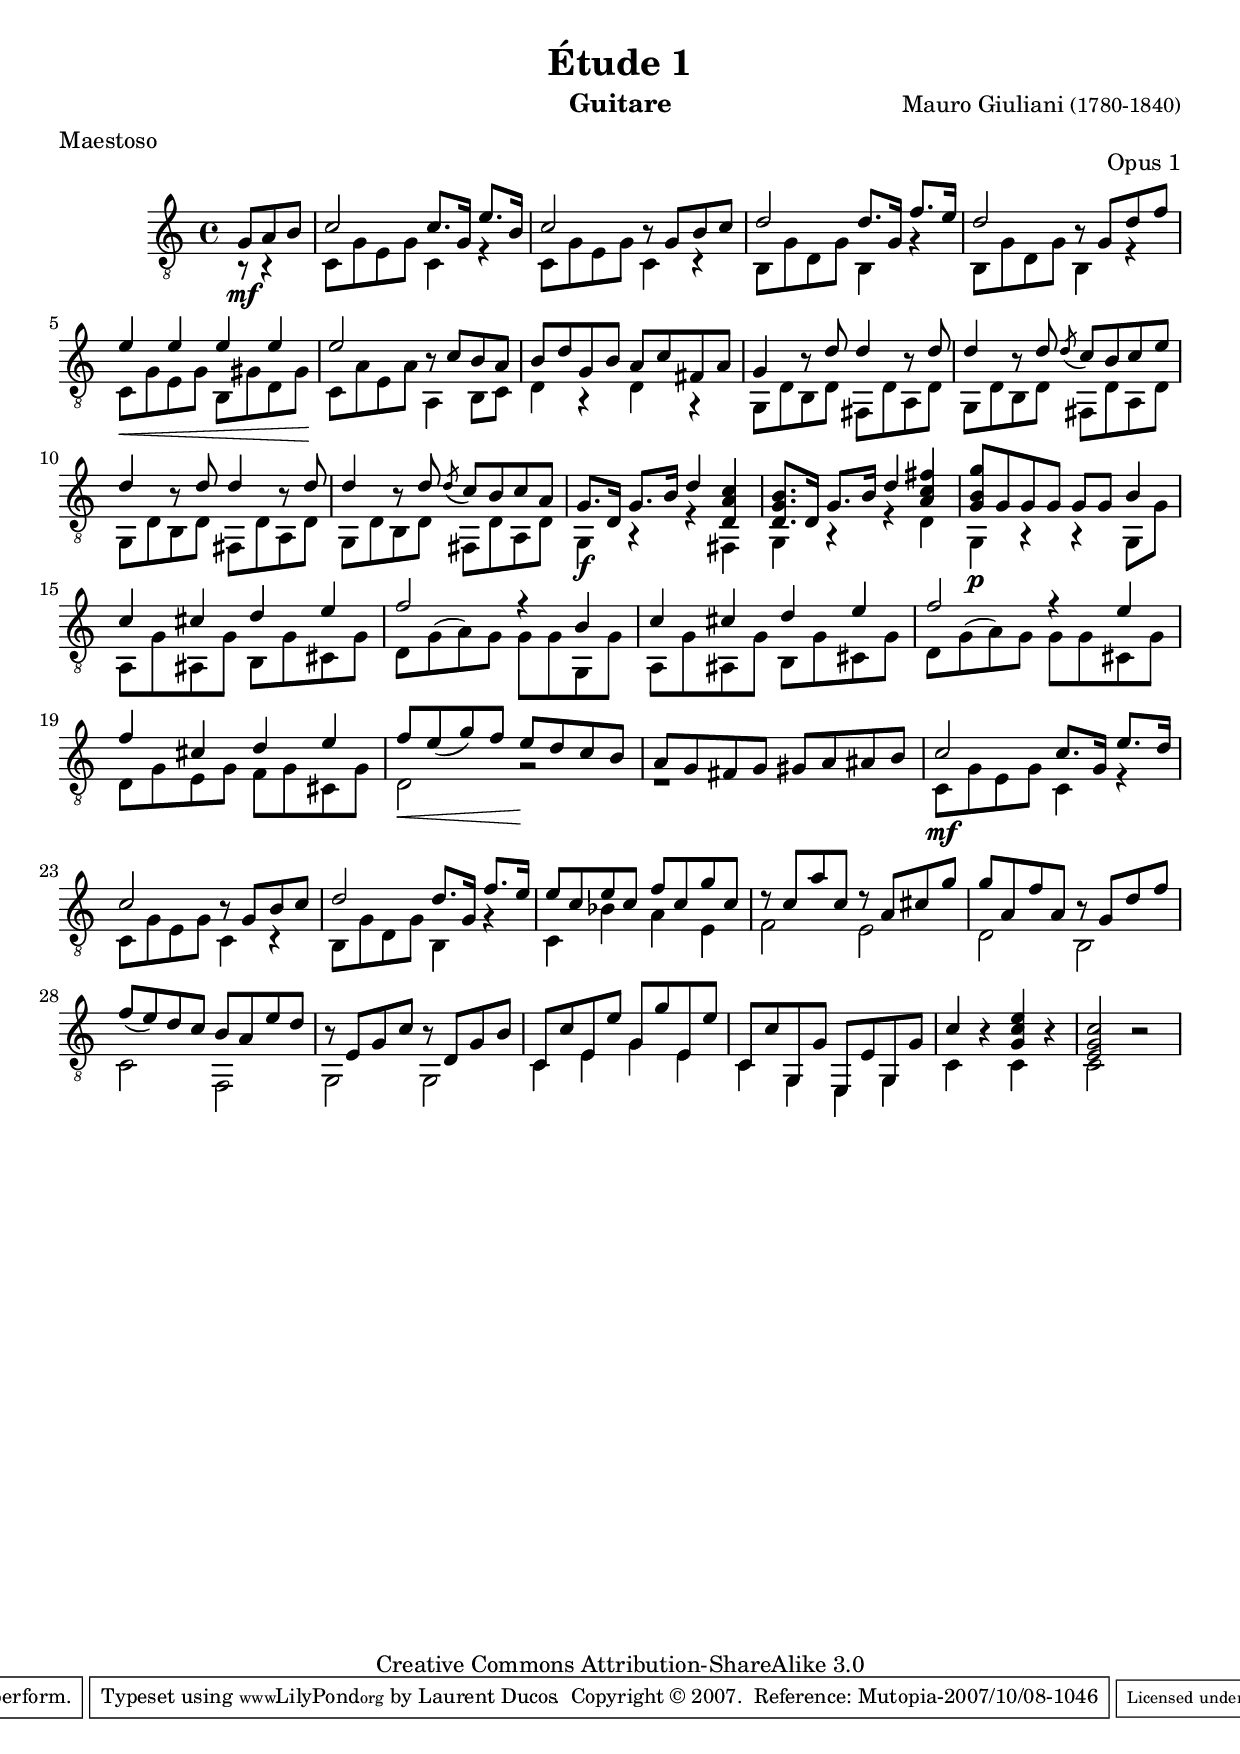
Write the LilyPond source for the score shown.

\version "2.10.0"

\header {
	title = "Étude 1"
	subtitle = ""
	poet = ""
	composer = \markup { "Mauro Giuliani" \small "(1780-1840)" }
	meter = "Maestoso"
	opus = "Opus 1"
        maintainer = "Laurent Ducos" 
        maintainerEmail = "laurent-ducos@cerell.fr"
	arranger = ""
	instrument = "Guitare"
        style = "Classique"
	dedication = ""
	piece = ""
	head = "Copie note à note du fac simile"
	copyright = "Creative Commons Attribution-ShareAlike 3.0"

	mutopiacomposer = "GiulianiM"
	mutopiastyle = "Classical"
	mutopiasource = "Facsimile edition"
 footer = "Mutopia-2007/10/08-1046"
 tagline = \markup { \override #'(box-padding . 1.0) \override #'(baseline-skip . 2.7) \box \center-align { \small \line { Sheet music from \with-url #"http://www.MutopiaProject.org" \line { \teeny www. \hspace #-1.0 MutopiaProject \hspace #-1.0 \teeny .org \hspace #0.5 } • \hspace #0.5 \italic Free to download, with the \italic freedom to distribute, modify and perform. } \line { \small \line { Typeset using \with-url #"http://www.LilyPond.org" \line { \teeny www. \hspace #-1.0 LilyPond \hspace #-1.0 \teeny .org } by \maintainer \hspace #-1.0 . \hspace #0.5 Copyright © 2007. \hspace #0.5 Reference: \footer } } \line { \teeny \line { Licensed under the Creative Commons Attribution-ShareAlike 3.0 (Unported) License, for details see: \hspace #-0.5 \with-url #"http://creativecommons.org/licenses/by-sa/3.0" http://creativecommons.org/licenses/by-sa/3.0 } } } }
}

global =  {
   \set Staff.midiInstrument = "acoustic guitar (nylon)"   
   \clef "G_8" 
   \time 4/4 
   \key c \major
   } 


soprano = \relative c' 
{
   \stemUp
\partial 8*3 g8 a b
c2 c8. g16 e'8. b16
c2 r8 g8 b c
d2 d8. g,16 f'8. e16
d2 r8 g,8 d' f
e4 e e e
e2 r8 c b a
b d g, b a c fis, a
g4 r8 d'8 d4 r8 d8
d4 r8 d8 \acciaccatura d8 c b c e
d4 r8 d8 d4 r8 d8
d4 r8 d8 \acciaccatura d8 c b c a
g8. d16 g8. b16 d4 <d, a' c>
<d g b>8. d16 g8. b16 d4 <a c fis>
<g b g'>8 g8 g8 g g g b4
c cis d e
f2 r4 b,
c cis d e
f2 r4 e
f cis d e
f8 e( g) f e d c b
a g fis g gis a ais b
c2 c8. g16 e'8. d16
c2 r8 g b c
d2 d8. g,16 f'8. e16
e8 c e c f c g' c,
r8 c a' c, r8 a cis g'
g a, f' a, r8 g d' f
f( e) d c b a e' d
r8 e, g c r8 d, g b
c, c' e, e' g, g' e, e'
c, c'  g, g' e, e' g, g'
c4 s4 <g c e> s4
<e g c>2 s2
}

basse = \relative c
 {
   \stemDown
\partial 8*3 r8\mf r4
c8 g' e g c,4 r
c8 g' e g c,4 r
b8 g' d g b,4 r4
b8 g' d g b,4 r4
c8\< g' e g b, gis' d gis\!
c, a' e a a,4 b8 c
d4 r d r
g,8 d' b d fis, d' a d
g,8 d' b d fis, d' a d
g,8 d' b d fis, d' a d
g,8 d' b d fis, d' a d
g,4\f r4 r4 fis
g r r d'
g,4\p r r g8 g'
a, g' ais, g' b, g' cis, g'
d g( a) g g g g, g'
a, g' ais, g' b, g' cis, g'
d g( a) g g g cis, g'
d g e g f g cis, g'
\set crescendoText = \markup { \italic "dolce." }
\set crescendoSpanner = #'dashed-line
d2\< r2\!
r1
c8\mf g' e g c,4 r4
c8 g' e g c,4 r
b8 g' d g b,4 r4
c bes' a e
f2 e
d b
c f,
g g
c4 e g e
c g e g
c r c r
c2 r2
}

\score {
  {
    <<
      \new Staff = "giuliani-opus1" << 
        \global
        \new Voice = "voix1" { \soprano }
        \new Voice = "voix2" { \basse }
      >>   
    >>
  }
\layout { }

\midi {
    \context {
      \Score
      tempoWholesPerMinute = #(ly:make-moment 112 4)
      }
    }
}
